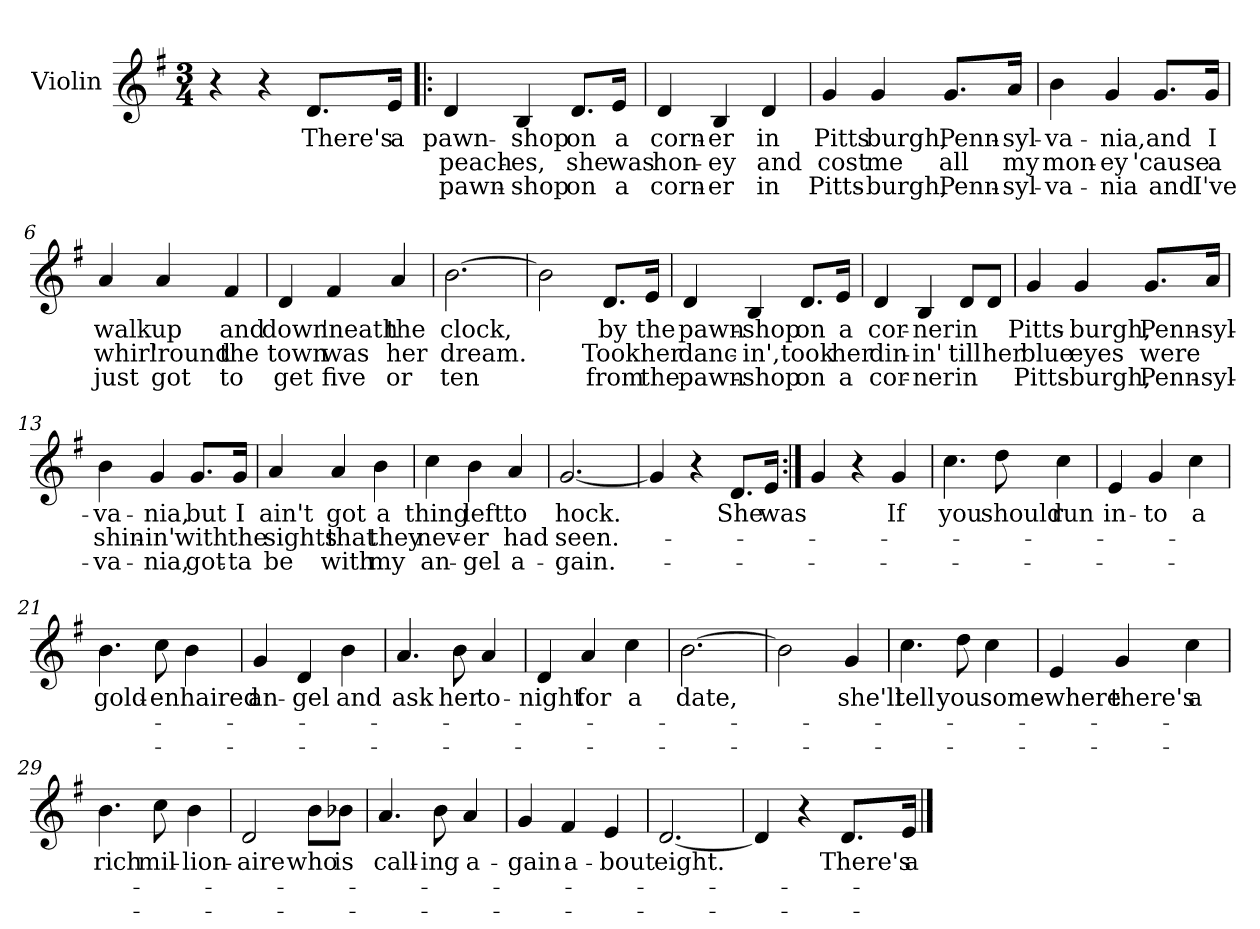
**kern	**text	**text	**text
*part1	*part1	*part1	*part1
*staff1	*staff1	*staff1	*staff1
*I"Violin	*	*	*
*I'Vln	*	*	*
*clefG2	*	*	*
*k[f#]	*	*	*
*G:	*	*	*
*M3/4	*	*	*
=1	=1	=1	=1
4r	.	.	.
4r	.	.	.
8.d/L	There's	.	.
16e/Jk	a	.	.
=2!|:	=2!|:	=2!|:	=2!|:
4d/	pawn-	peach-	pawn-
4B/	-shop	-es,	-shop
8.d/L	on	she	on
16e/Jk	a	was	a
=3	=3	=3	=3
4d/	corn-	hon-	corn-
4B/	-er	-ey	-er
4d/	in	and	in
=4	=4	=4	=4
4g/	Pitts	cost	Pitts-
4g/	burgh,	me	-burgh,
8.g/L	Penn-	all	Penn-
16a/Jk	-syl-	my	-syl-
!!LO:LB:g=z
=5	=5	=5	=5
4b\	-va-	mon-	-va-
4g/	-nia,	-ey	-nia
8.g/L	and	'cause	and
16g/Jk	I	a	I've
=6	=6	=6	=6
4a/	walk	whirl	just
4a/	up	'round	got
4f#/	and	the	to
=7	=7	=7	=7
4d/	down	town	get
4f#/	'neath	was	five
4a/	the	her	or
=8	=8	=8	=8
[2.b\	clock,	dream.	ten
!!LO:LB:g=z
=9	=9	=9	=9
2b\]	.	.	.
8.d/L	by	Took	from
16e/Jk	the	her	the
=10	=10	=10	=10
4d/	pawn-	danc-	pawn-
4B/	-shop	-in',	-shop
8.d/L	on	took	on
16e/Jk	a	her	a
=11	=11	=11	=11
4d/	cor-	din-	cor-
4B/	-ner	-in'	-ner
8d/L	in	till	in
8d/J	.	her	.
=12	=12	=12	=12
4g/	Pitts-	blue	Pitts-
4g/	-burgh,	eyes	-burgh,
8.g/L	Penn-	were	Penn-
16a/Jk	-syl-	.	-syl-
!!LO:LB:g=z
=13	=13	=13	=13
4b\	-va-	shin-	-va-
4g/	-nia,	-in'	-nia,
8.g/L	but	with	got-
16g/Jk	I	the	-ta
=14	=14	=14	=14
4a/	ain't	sights	be
4a/	got	that	with
4b\	a	they	my
=15	=15	=15	=15
4cc\	thing	nev-	an-
4b\	left	-er	-gel
4a/	to	had	a-
=16	=16	=16	=16
[2.g/	hock.	seen.-	-gain.-
!!LO:LB:g=z
=17	=17	=17	=17
4g/]	.	.	.
4r	.	.	.
8.d/L	She	.	.
16e/Jk	was	.	.
=18:|!	=18:|!	=18:|!	=18:|!
4g/	.	.	.
4r	.	.	.
4g/	If	.	.
=19	=19	=19	=19
4.cc\	you	.	.
8dd\	should	.	.
4cc\	run	.	.
=20	=20	=20	=20
4e/	in-	.	.
4g/	-to	.	.
4cc\	a	.	.
=21	=21	=21	=21
4.b\	gold-	.	.
8cc\	-en	.	.
4b\	haired	.	.
=22	=22	=22	=22
4g/	an-	.	.
4d/	-gel	.	.
4b\	and	.	.
!!LO:LB:g=z
=23	=23	=23	=23
4.a/	ask	.	.
8b\	her	.	.
4a/	to-	.	.
=24	=24	=24	=24
4d/	-night	.	.
4a/	for	.	.
4cc\	a	.	.
=25	=25	=25	=25
[2.b\	date,	.	.
=26	=26	=26	=26
2b\]	.	.	.
4g/	she'll	.	.
=27	=27	=27	=27
4.cc\	tell	.	.
8dd\	you	.	.
4cc\	some-	.	.
=28	=28	=28	=28
4e/	-where	.	.
4g/	there's	.	.
4cc\	a	.	.
!!LO:LB:g=z
=29	=29	=29	=29
4.b\	rich	.	.
8cc\	mil-	.	.
4b\	-lion-	.	.
=30	=30	=30	=30
2d/	-aire	.	.
8b\L	who	.	.
8b-X\J	is	.	.
=31	=31	=31	=31
4.a/	call-	.	.
8b\	-ing	.	.
4a/	a-	.	.
=32	=32	=32	=32
4g/	-gain	.	.
4f#/	a-	.	.
4e/	-bout	.	.
=33	=33	=33	=33
[2.d/	eight.	.	.
=34	=34	=34	=34
4d/]	.	.	.
4r	.	.	.
8.d/L	There's	.	.
16e/Jk	a	.	.
==	==	==	==
*-	*-	*-	*-
